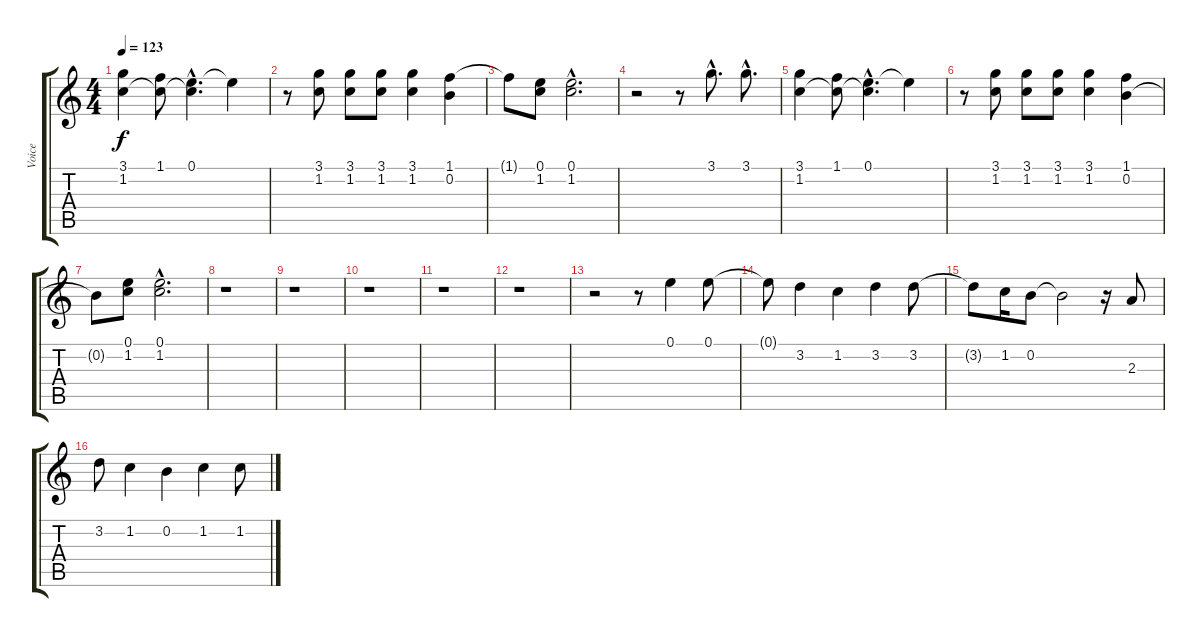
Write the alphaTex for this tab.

\track ("Voice" "Voice") {instrument acousticguitarsteel}
\staff {score tabs}
\tuning (E4 B3 G3 D3 A2 E2) {hide}
\ts (4 4)
\tempo 123
\clef g2
\ks c
(3.1 1.2).4{dy f} (1.1 1.2{t}).8 (0.1{hac} 1.2{hac t}).4{d} 0.1{t}.4 |
r.8 (3.1 1.2).8 (3.1 1.2).8 (3.1 1.2).8 (3.1 1.2).4 (1.1 0.2).4 |
1.1{t}.8 (0.1 1.2).8 (0.1{hac} 1.2{hac}).2{d} |
r.2 r.8 3.1{hac}.8{d} 3.1{hac}.8{d} |
(3.1 1.2).4 (1.1 1.2{t}).8 (0.1{hac} 1.2{hac t}).4{d} 0.1{t}.4 |
r.8 (3.1 1.2).8 (3.1 1.2).8 (3.1 1.2).8 (3.1 1.2).4 (1.1 0.2).4 |
0.2{t}.8 (0.1 1.2).8 (0.1{hac} 1.2{hac}).2{d} |
r.1 |
r.1 |
r.1 |
r.1 |
r.1 |
r.2 r.8 0.1.4 0.1.8 |
0.1{t}.8 3.2.4 1.2.4 3.2.4 3.2.8 |
3.2{t}.8 1.2.16 0.2.8 0.2{t}.2 r.16 2.3.8 |
3.2.8 1.2.4 0.2.4 1.2.4 1.2.8
